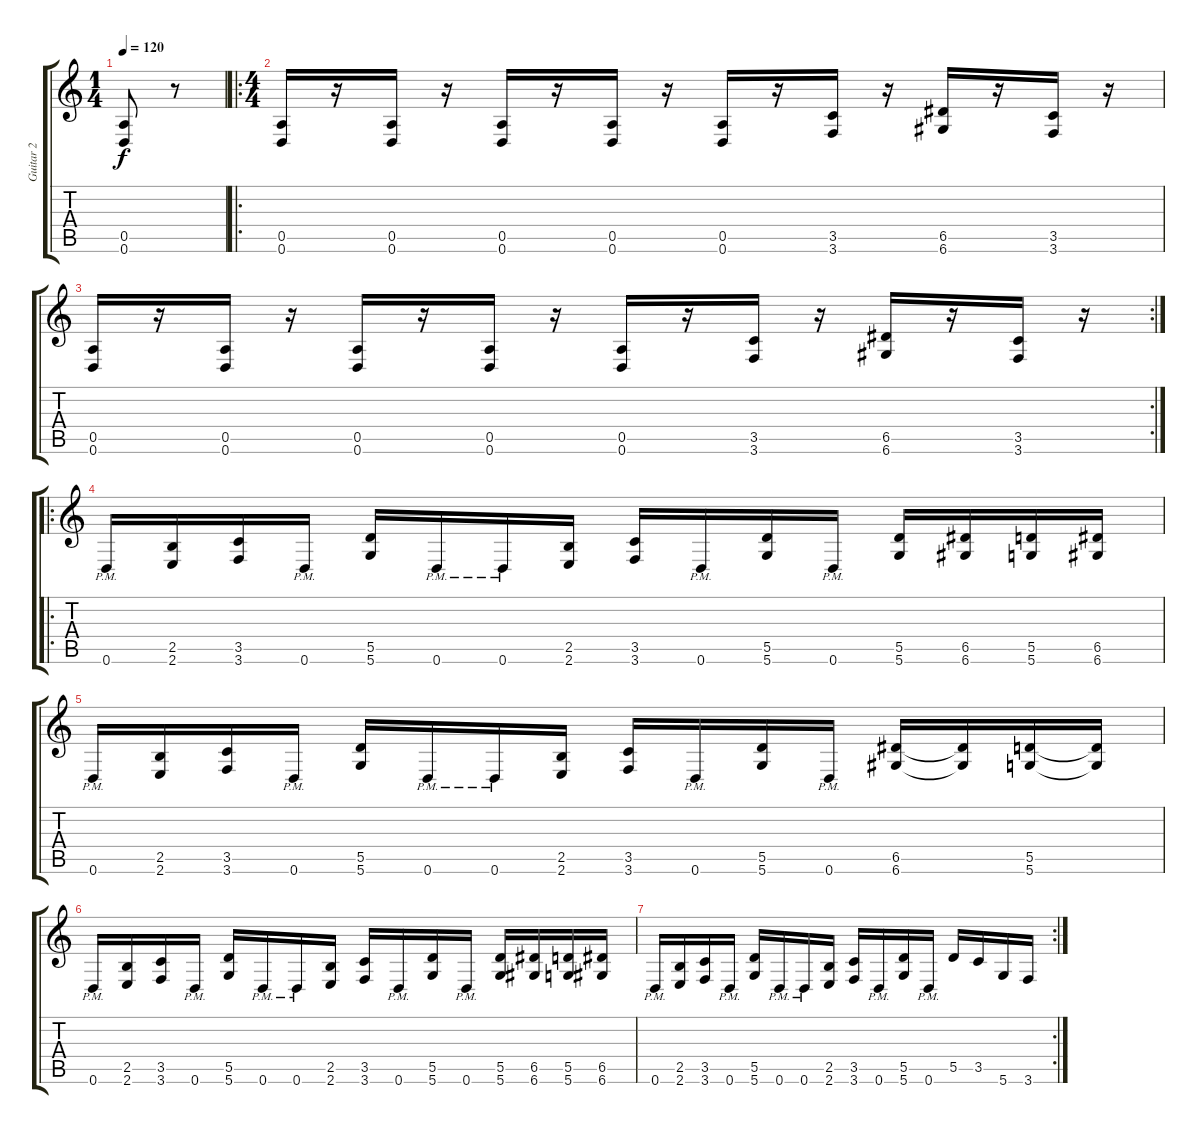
\track ("Guitar 2" "Guitar 2") {instrument distortionguitar}
\staff {score tabs}
\tuning (E4 B3 G3 D3 A2 D2) {hide}
\ts (1 4)
\tempo 120
\clef g2
\ks c
(0.5 0.6).8{dy f} r.8 |
\ro
\ts (4 4)
(0.5 0.6).16 r.16 (0.5 0.6).16 r.16 (0.5 0.6).16 r.16 (0.5 0.6).16 r.16 (0.5 0.6).16 r.16 (3.5 3.6).16 r.16 (6.5 6.6).16 r.16 (3.5 3.6).16 r.16 |
\rc 2
(0.5 0.6).16 r.16 (0.5 0.6).16 r.16 (0.5 0.6).16 r.16 (0.5 0.6).16 r.16 (0.5 0.6).16 r.16 (3.5 3.6).16 r.16 (6.5 6.6).16 r.16 (3.5 3.6).16 r.16 |
\ro
0.6{pm}.16 (2.5 2.6).16 (3.5 3.6).16 0.6{pm}.16 (5.5 5.6).16 0.6{pm}.16 0.6{pm}.16 (2.5 2.6).16 (3.5 3.6).16 0.6{pm}.16 (5.5 5.6).16 0.6{pm}.16 (5.5 5.6).16 (6.5 6.6).16 (5.5 5.6).16 (6.5 6.6).16 |
0.6{pm}.16 (2.5 2.6).16 (3.5 3.6).16 0.6{pm}.16 (5.5 5.6).16 0.6{pm}.16 0.6{pm}.16 (2.5 2.6).16 (3.5 3.6).16 0.6{pm}.16 (5.5 5.6).16 0.6{pm}.16 (6.5 6.6).16 (6.5{t} 6.6{t}).16 (5.5 5.6).16 (5.5{t} 5.6{t}).16 |
0.6{pm}.16 (2.5 2.6).16 (3.5 3.6).16 0.6{pm}.16 (5.5 5.6).16 0.6{pm}.16 0.6{pm}.16 (2.5 2.6).16 (3.5 3.6).16 0.6{pm}.16 (5.5 5.6).16 0.6{pm}.16 (5.5 5.6).16 (6.5 6.6).16 (5.5 5.6).16 (6.5 6.6).16 |
\rc 2
0.6{pm}.16 (2.5 2.6).16 (3.5 3.6).16 0.6{pm}.16 (5.5 5.6).16 0.6{pm}.16 0.6{pm}.16 (2.5 2.6).16 (3.5 3.6).16 0.6{pm}.16 (5.5 5.6).16 0.6{pm}.16 5.5.16 3.5.16 5.6.16 3.6.16
